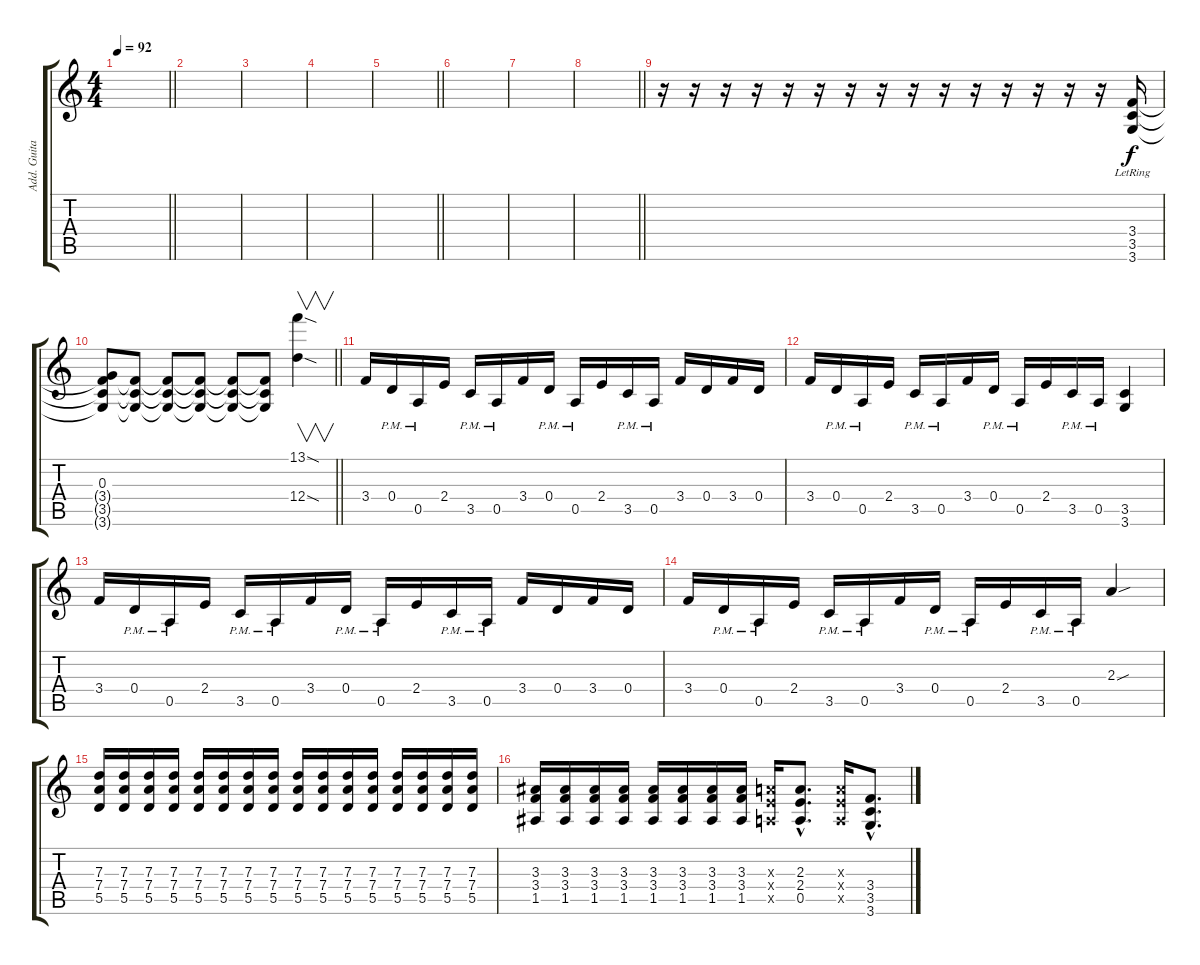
\track ("Add. Guitar 1" "Add. Guita") {instrument distortionguitar}
\staff {score tabs}
\tuning (E4 B3 G3 D3 A2 E2) {hide}
\ts (4 4)
\tempo 92
\clef g2
\barLineRight lightlight
\ks c
|
|
|
|
\barLineRight lightlight
|
|
|
\barLineRight lightlight
|
r.16 r.16 r.16 r.16 r.16 r.16 r.16 r.16 r.16 r.16 r.16 r.16 r.16 r.16 r.16 (3.4{lr} 3.5 3.6).16 |
\barLineRight lightlight
(0.3 3.4{t} 3.5{t} 3.6{t}).8 (3.4{t} 3.5{t} 3.6{t}).8 (3.4{t} 3.5{t} 3.6{t}).8 (3.4{t} 3.5{t} 3.6{t}).8 (3.4{t} 3.5{t} 3.6{t}).8 (3.4{t} 3.5{t} 3.6{t}).8 (13.1{sod} 12.4{sod}).4{v volume 10} |
3.4.16{volume 16 instrument distortionguitar} 0.4{pm}.16 0.5{pm}.16 2.4.16 3.5{pm}.16 0.5{pm}.16 3.4.16 0.4{pm}.16 0.5{pm}.16 2.4.16 3.5{pm}.16 0.5{pm}.16 3.4.16 0.4.16 3.4.16 0.4.16 |
3.4.16 0.4{pm}.16 0.5{pm}.16 2.4.16 3.5{pm}.16 0.5{pm}.16 3.4.16 0.4{pm}.16 0.5{pm}.16 2.4.16 3.5{pm}.16 0.5{pm}.16 (3.5 3.6).4 |
3.4.16 0.4{pm}.16 0.5{pm}.16 2.4.16 3.5{pm}.16 0.5{pm}.16 3.4.16 0.4{pm}.16 0.5{pm}.16 2.4.16 3.5{pm}.16 0.5{pm}.16 3.4.16 0.4.16 3.4.16 0.4.16 |
3.4.16 0.4{pm}.16 0.5{pm}.16 2.4.16 3.5{pm}.16 0.5{pm}.16 3.4.16 0.4{pm}.16 0.5{pm}.16 2.4.16 3.5{pm}.16 0.5{pm}.16 2.3{sou}.4 |
(7.3 7.4 5.5).16 (7.3 7.4 5.5).16 (7.3 7.4 5.5).16 (7.3 7.4 5.5).16 (7.3 7.4 5.5).16 (7.3 7.4 5.5).16 (7.3 7.4 5.5).16 (7.3 7.4 5.5).16 (7.3 7.4 5.5).16 (7.3 7.4 5.5).16 (7.3 7.4 5.5).16 (7.3 7.4 5.5).16 (7.3 7.4 5.5).16 (7.3 7.4 5.5).16 (7.3 7.4 5.5).16 (7.3 7.4 5.5).16 |
(3.3 3.4 1.5).16 (3.3 3.4 1.5).16 (3.3 3.4 1.5).16 (3.3 3.4 1.5).16 (3.3 3.4 1.5).16 (3.3 3.4 1.5).16 (3.3 3.4 1.5).16 (3.3 3.4 1.5).16 (2.3{x} 2.4{x} 0.5{x}).16 (2.3{hac} 2.4{hac} 0.5{hac}).8{d} (2.3{x} 2.4{x} 0.5{x}).16 (3.4{hac} 3.5{hac} 3.6{hac}).8{d}
